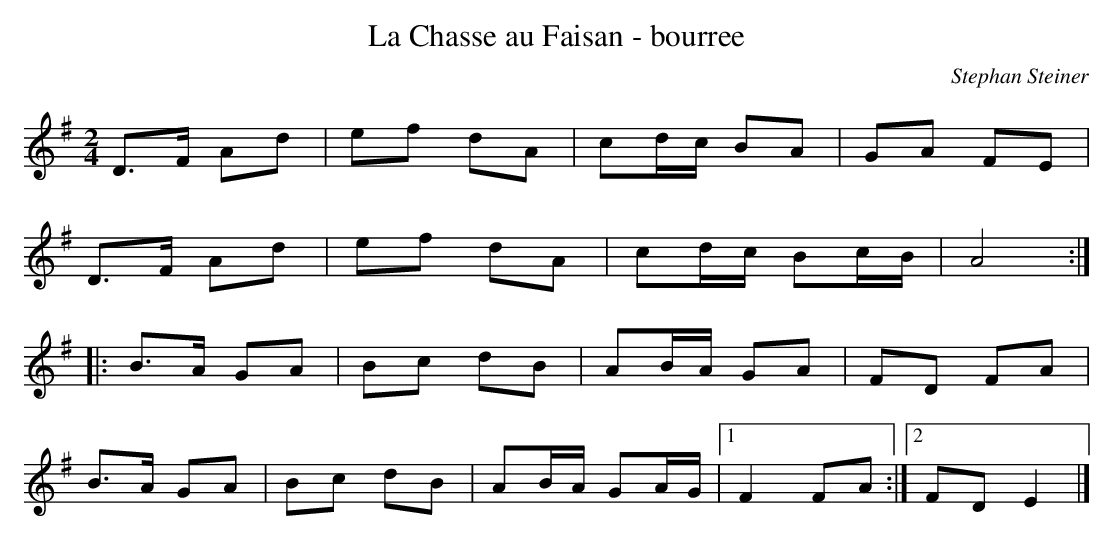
X:1
T:La Chasse au Faisan - bourree
C:Stephan Steiner
M:2/4
L:1/8
K:G
D3/2F/2 Ad|ef dA|cd/2c/2 BA|GA FE|
D3/2F/2 Ad|ef dA|cd/2c/2 Bc/2B/2|A4:|
|:B3/2A/2 GA|Bc dB|AB/2A/2 GA|FD FA|
B3/2A/2 GA|Bc dB|AB/2A/2 GA/2G/2|1F2 FA:|2FD E2|]
